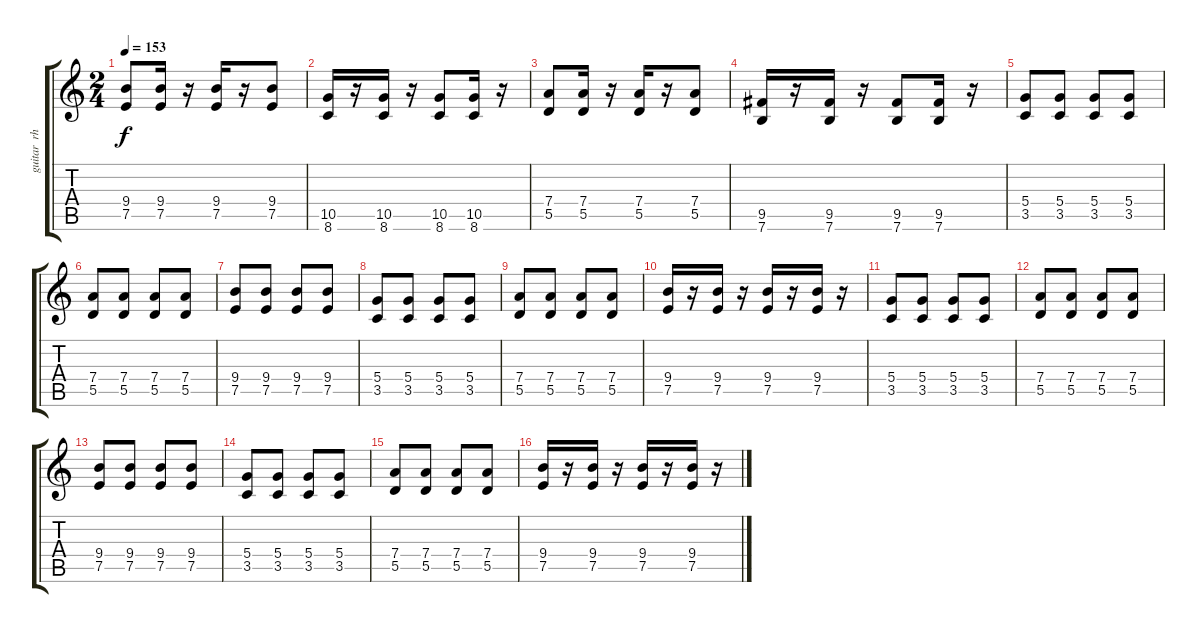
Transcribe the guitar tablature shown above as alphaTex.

\track ("guitar  rhythm  left" "guitar  rh") {instrument distortionguitar}
\staff {score tabs}
\tuning (E4 B3 G3 D3 A2 E2) {hide}
\ts (2 4)
\tempo 153
\clef g2
\ks c
(9.4 7.5).8{dy f} (9.4 7.5).16 r.16 (9.4 7.5).16 r.16 (9.4 7.5).8 |
(10.5 8.6).16 r.16 (10.5 8.6).16 r.16 (10.5 8.6).8 (10.5 8.6).16 r.16 |
(7.4 5.5).8 (7.4 5.5).16 r.16 (7.4 5.5).16 r.16 (7.4 5.5).8 |
(9.5 7.6).16 r.16 (9.5 7.6).16 r.16 (9.5 7.6).8 (9.5 7.6).16 r.16 |
(5.4 3.5).8 (5.4 3.5).8 (5.4 3.5).8 (5.4 3.5).8 |
(7.4 5.5).8 (7.4 5.5).8 (7.4 5.5).8 (7.4 5.5).8 |
(9.4 7.5).8 (9.4 7.5).8 (9.4 7.5).8 (9.4 7.5).8 |
(5.4 3.5).8 (5.4 3.5).8 (5.4 3.5).8 (5.4 3.5).8 |
(7.4 5.5).8 (7.4 5.5).8 (7.4 5.5).8 (7.4 5.5).8 |
(9.4 7.5).16 r.16 (9.4 7.5).16 r.16 (9.4 7.5).16 r.16 (9.4 7.5).16 r.16 |
(5.4 3.5).8 (5.4 3.5).8 (5.4 3.5).8 (5.4 3.5).8 |
(7.4 5.5).8 (7.4 5.5).8 (7.4 5.5).8 (7.4 5.5).8 |
(9.4 7.5).8 (9.4 7.5).8 (9.4 7.5).8 (9.4 7.5).8 |
(5.4 3.5).8 (5.4 3.5).8 (5.4 3.5).8 (5.4 3.5).8 |
(7.4 5.5).8 (7.4 5.5).8 (7.4 5.5).8 (7.4 5.5).8 |
(9.4 7.5).16{volume 8} r.16 (9.4 7.5).16 r.16 (9.4 7.5).16 r.16 (9.4 7.5).16 r.16
